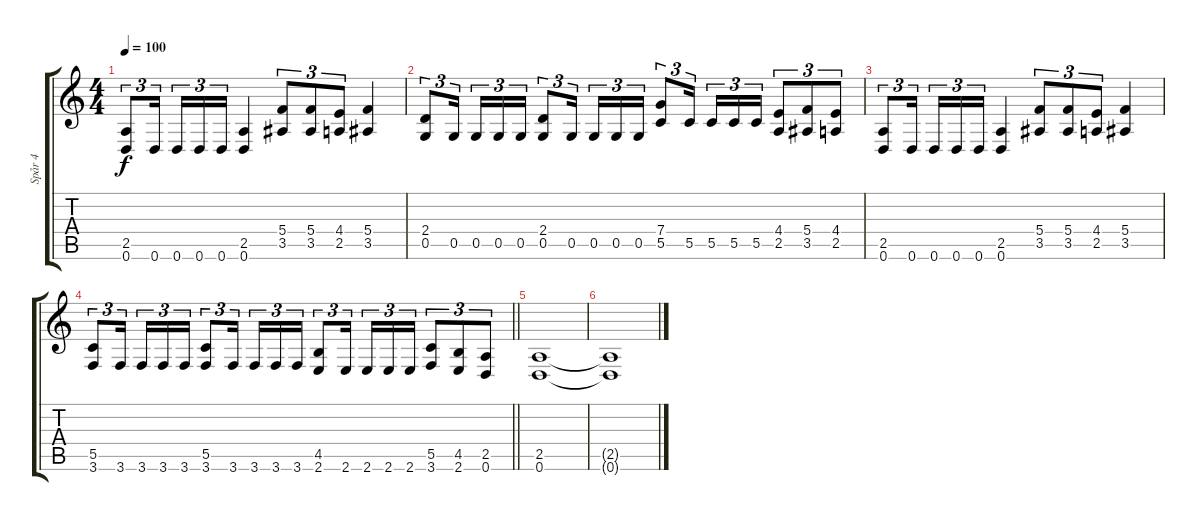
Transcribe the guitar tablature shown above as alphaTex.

\track ("Spår 4" "Spår 4") {solo instrument distortionguitar}
\staff {score tabs}
\tuning (D4 A3 F3 C3 G2 D2) {hide}
\ts (4 4)
\tempo 100
\clef g2
\ks c
(2.5 0.6).8{tu (3 2) dy f} 0.6.16{tu (3 2) beam splitsecondary} 0.6.16{tu (3 2)} 0.6.16{tu (3 2)} 0.6.16{tu (3 2)} (2.5 0.6).4 (5.4 3.5).8{tu (3 2)} (5.4 3.5).8{tu (3 2)} (4.4 2.5).8{tu (3 2)} (5.4 3.5).4 |
(2.4 0.5).8{tu (3 2)} 0.5.16{tu (3 2) beam splitsecondary} 0.5.16{tu (3 2)} 0.5.16{tu (3 2)} 0.5.16{tu (3 2)} (2.4 0.5).8{tu (3 2)} 0.5.16{tu (3 2) beam splitsecondary} 0.5.16{tu (3 2)} 0.5.16{tu (3 2)} 0.5.16{tu (3 2)} (7.4 5.5).8{tu (3 2)} 5.5.16{tu (3 2) beam splitsecondary} 5.5.16{tu (3 2)} 5.5.16{tu (3 2)} 5.5.16{tu (3 2)} (4.4 2.5).8{tu (3 2)} (5.4 3.5).8{tu (3 2)} (4.4 2.5).8{tu (3 2)} |
(2.5 0.6).8{tu (3 2)} 0.6.16{tu (3 2) beam splitsecondary} 0.6.16{tu (3 2)} 0.6.16{tu (3 2)} 0.6.16{tu (3 2)} (2.5 0.6).4 (5.4 3.5).8{tu (3 2)} (5.4 3.5).8{tu (3 2)} (4.4 2.5).8{tu (3 2)} (5.4 3.5).4 |
\barLineRight lightlight
(5.5 3.6).8{tu (3 2)} 3.6.16{tu (3 2) beam splitsecondary} 3.6.16{tu (3 2)} 3.6.16{tu (3 2)} 3.6.16{tu (3 2)} (5.5 3.6).8{tu (3 2)} 3.6.16{tu (3 2) beam splitsecondary} 3.6.16{tu (3 2)} 3.6.16{tu (3 2)} 3.6.16{tu (3 2)} (4.5 2.6).8{tu (3 2)} 2.6.16{tu (3 2) beam splitsecondary} 2.6.16{tu (3 2)} 2.6.16{tu (3 2)} 2.6.16{tu (3 2)} (5.5 3.6).8{tu (3 2)} (4.5 2.6).8{tu (3 2)} (2.5 0.6).8{tu (3 2)} |
(2.5 0.6).1 |
(2.5{t} 0.6{t}).1
